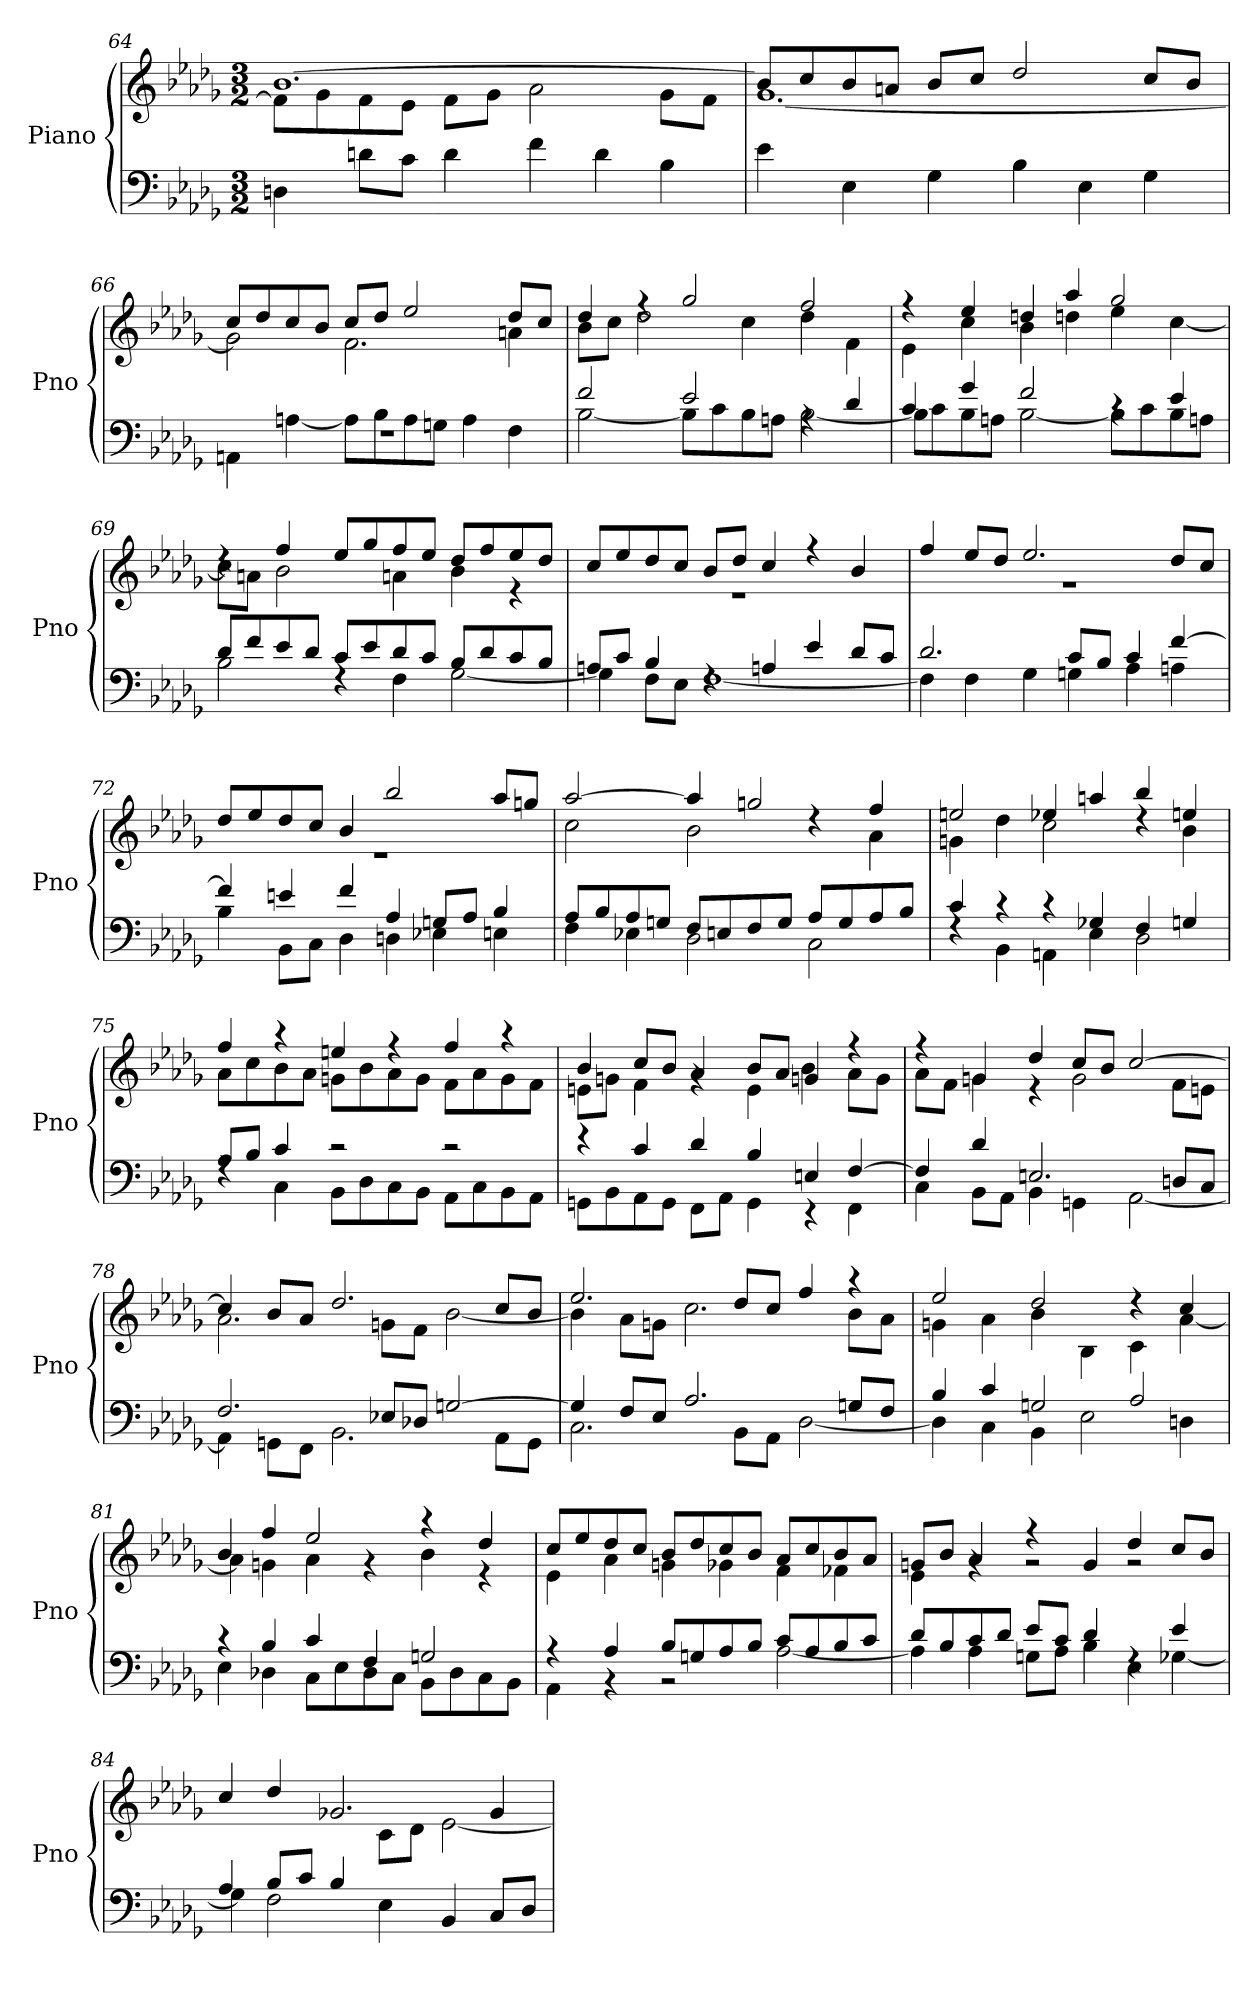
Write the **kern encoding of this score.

**kern	**kern
*part1	*part1
*staff2	*staff1
*I"Piano	*
*I'Pno	*
!!LO:LB:g=z
*clefF4	*clefG2
*k[b-e-a-d-g-]	*k[b-e-a-d-g-]
*M3/2	*M3/2
=64	=64
*	*^
4Dn\	[1.b-	8f\L]
.	.	8g-\
8dn\L	.	8f\
8c\J	.	8e-\J
4d\	.	8f\L
.	.	8g-\J
4f\	.	2a-\
4d\	.	.
4B-\	.	8g-\L
.	.	8f\J
=65	=65	=65
4e-\	8b-/L]	[1.g-
.	8cc/	.
4E-\	8b-/	.
.	8an/J	.
4G-\	8b-/L	.
.	8cc/J	.
4B-\	2dd-/	.
4E-\	.	.
4G-\	8cc/L	.
.	8b-/J	.
=66	=66	=66
*^	*	*
1.rF	4AAn\	8cc/L	2g-\]
.	.	8dd-/	.
.	[4An\	8cc/	.
.	.	8b-/J	.
.	8A\L]	8cc/L	2.f\
.	8B-\	8dd-/J	.
.	8A\	2ee-/	.
.	8Gn\J	.	.
.	4A\	.	.
.	4F\	8dd-/L	4an\
.	.	8cc/J	.
=67	=67	=67	=67
2f/	[2B-\	4dd-/	8b-\L
.	.	.	8cc\J
.	.	4rff	2dd-\
2e-/	8B-\L]	2gg-/	.
.	8c\	.	.
.	8B-\	.	4cc\
.	8An\J	.	.
4rA	[2B-\	2ff/	4dd-\
4d-/	.	.	4f\
!!LO:PB:g=z	!!
=68	=68	=68	=68
4c/	8B-\L]	4r	4e-\
.	8c\	.	.
4g-/	8B-\	4ee-/	4cc\
.	8An\J	.	.
2f/	[2B-\	4ddn/	4b-\
.	.	4aa-/	4ddn\
4rc	8B-\L]	2gg-/	4ee-\
.	8c\	.	.
4e-/	8B-\	.	[4cc\
.	8An\J	.	.
=69	=69	=69	=69
8d-/L	2B-\	4rdd	8cc\L]
8f/	.	.	8an\J
8e-/	.	4ff/	2b-\
8d-/J	.	.	.
8c/L	4rF	8ee-/L	.
8e-/	.	8gg-/	.
8d-/	4F\	8ff/	4an\
8c/J	.	8ee-/J	.
8B-/L	[2G-\	8dd-/L	4b-\
8d-/	.	8ff/	.
8c/	.	8ee-/	4r
8B-/J	.	8dd-/J	.
=70	=70	=70	=70
8An/L	4G-\]	8cc/L	1.r
8c/J	.	8ee-/	.
4B-/	8F\L	8dd-/	.
.	8E-\J	8cc/J	.
4rF	[1F	8b-/L	.
.	.	8dd-/J	.
4An/	.	4cc/	.
4e-/	.	4r	.
8d-/L	.	4b-/	.
8c/J	.	.	.
=71	=71	=71	=71
2.d-/	4F\]	4ff/	1.r
.	4F\	8ee-/L	.
.	.	8dd-/J	.
.	4G-\	2.ee-/	.
8c/L	4Gn\	.	.
8B-/J	.	.	.
4c/	4A-\	.	.
[4f/	4An\	8dd-/L	.
.	.	8cc/J	.
!!LO:LB:g=z	!!
=72	=72	=72	=72
4f/]	4B-\	8dd-/L	1.r
.	.	8ee-/	.
4en/	8BB-\L	8dd-/	.
.	8C\J	8cc/J	.
4f/	4D-\	4b-/	.
4A-/	4Dn\	2bb-/	.
8Gn/L	4E-X\	.	.
8A-/J	.	.	.
4B-/	4En\	8aa-/L	.
.	.	8ggn/J	.
=73	=73	=73	=73
8A-/L	4F\	[2aa-/	2cc\
8B-/	.	.	.
8A-/	4E-X\	.	.
8Gn/J	.	.	.
8F/L	2D-\	4aa-/]	2b-\
8En/	.	.	.
8F/	.	2ggn/	.
8G/J	.	.	.
8A-/L	2C\	.	4rdd
8G/	.	.	.
8A-/	.	4ff/	4a-\
8B-/J	.	.	.
=74	=74	=74	=74
4c/	4rF	2een/	4gn\
4r	4BB-\	.	4dd-\
4r	4AAn\	4ee-X/	2cc\
4G-X/	4E-\	4aan/	.
4F/	2D-\	4bb-/	4rdd
4Gn/	.	4een/	4b-\
=75	=75	=75	=75
8A-/L	4rF	4ff/	8a-\L
8B-/J	.	.	8cc\
4c/	4C\	4r	8b-\
.	.	.	8a-\J
2r	8BB-\L	4een/	8gn\L
.	8D-\	.	8b-\
.	8C\	4r	8a-\
.	8BB-\J	.	8g\J
2r	8AA-\L	4ff/	8f\L
.	8C\	.	8a-\
.	8BB-\	4r	8g\
.	8AA-\J	.	8f\J
!!LO:LB:g=z	!!
=76	=76	=76	=76
4r	8GGn\L	4b-/	8en\L
.	8BB-\	.	8gn\J
4c/	8AA-\	8cc/L	4f\
.	8GG\J	8b-/J	.
4d-/	8FF\L	4a-/	4rg
.	8AA-\J	.	.
4B-/	4GG\	8b-/L	4e\
.	.	8a-/J	.
4En/	4r	4gn/	4b-\
[4F/	4FF\	4r	8a-\L
.	.	.	8g\J
=77	=77	=77	=77
4F/]	4C\	4r	8a-\L
.	.	.	8f\J
4d-/	8BB-\L	4gn/	4g\
.	8AA-\J	.	.
2.En/	4BB-\	4dd-/	4r
.	4GGn\	8cc/L	2g\
.	.	8b-/J	.
.	[2AA-\	[2cc/	.
8Dn/L	.	.	8f\L
8C/J	.	.	8en\J
=78	=78	=78	=78
2.F/	4AA-\]	4cc/]	2.a-\
.	8GGn\L	8b-/L	.
.	8FF\J	8a-/J	.
.	2.BB-\	2.dd-/	.
8E-X/L	.	.	8gn\L
8D-X/J	.	.	8f\J
[2Gn/	.	.	[2b-\
.	8AA-\L	8cc/L	.
.	8GG\J	8b-/J	.
=79	=79	=79	=79
4G/]	2.C\	2.ee-/	4b-\]
8F/L	.	.	8a-\L
8E-/J	.	.	8gn\J
2.A-/	.	.	2.cc\
.	8BB-\L	8dd-/L	.
.	8AA-\J	8cc/J	.
.	[2D-\	4ff/	.
8Gn/L	.	4r	8b-\L
8F/J	.	.	8a-\J
!!LO:LB:g=z	!!
=80	=80	=80	=80
4B-/	4D-\]	2ee-/	4gn\
4c/	4C\	.	4a-\
2Gn/	4BB-\	2dd-/	4b-\
.	2E-\	.	4B-\
2A-/	.	4r	4c\
.	4Dn\	4cc/	[4a-\
=81	=81	=81	=81
4r	4E-\	4b-/	4a-\]
4B-/	4D-X\	4ff/	4gn\
4c/	8C\L	2ee-/	4a-\
.	8E-\	.	.
4F/	8D-\	.	4r
.	8C\J	.	.
2Gn/	8BB-\L	4r	4b-\
.	8D-\	.	.
.	8C\	4dd-/	4r
.	8BB-\J	.	.
=82	=82	=82	=82
4r	4AA-\	8cc/L	4e-\
.	.	8ee-/	.
4A-/	4r	8dd-/	4a-\
.	.	8cc/J	.
8B-/L	2r	8b-/L	4gn\
8Gn/	.	8dd-/	.
8A-/	.	8cc/	4g-X\
8B-/J	.	8b-/J	.
8c/L	[2A-\	8a-/L	4f\
8A-/	.	8cc/	.
8B-/	.	8b-/	4f-X\
8c/J	.	8a-/J	.
=83	=83	=83	=83
8d-/L	4A-\]	8gn/L	4e-\
8B-/	.	8b-/J	.
8c/	4A-\	4a-/	4rg
8d-/J	.	.	.
8e-/L	8Gn\L	4r	2rg
8c/J	8A-\J	.	.
4d-/	4B-\	4g/	.
4rF	4E-\	4dd-/	2rg
4e-/	[4G-X\	8cc/L	.
.	.	8b-/J	.
!!LO:LB:g=z	!!
=84	=84	=84	=84
4A-/	4G-\]	4cc/	2.ryy
8B-/L	2F\	4dd-/	.
8c/J	.	.	.
4B-/	.	2.g-X/	.
4E-\	2.ryy	.	8c\L
.	.	.	8d-\J
4BB-/	.	.	[2e-\
8C/L	.	4g-/	.
8D-/J	.	.	.
*v	*v	*	*
*	*v	*v
=	=
*-	*-
